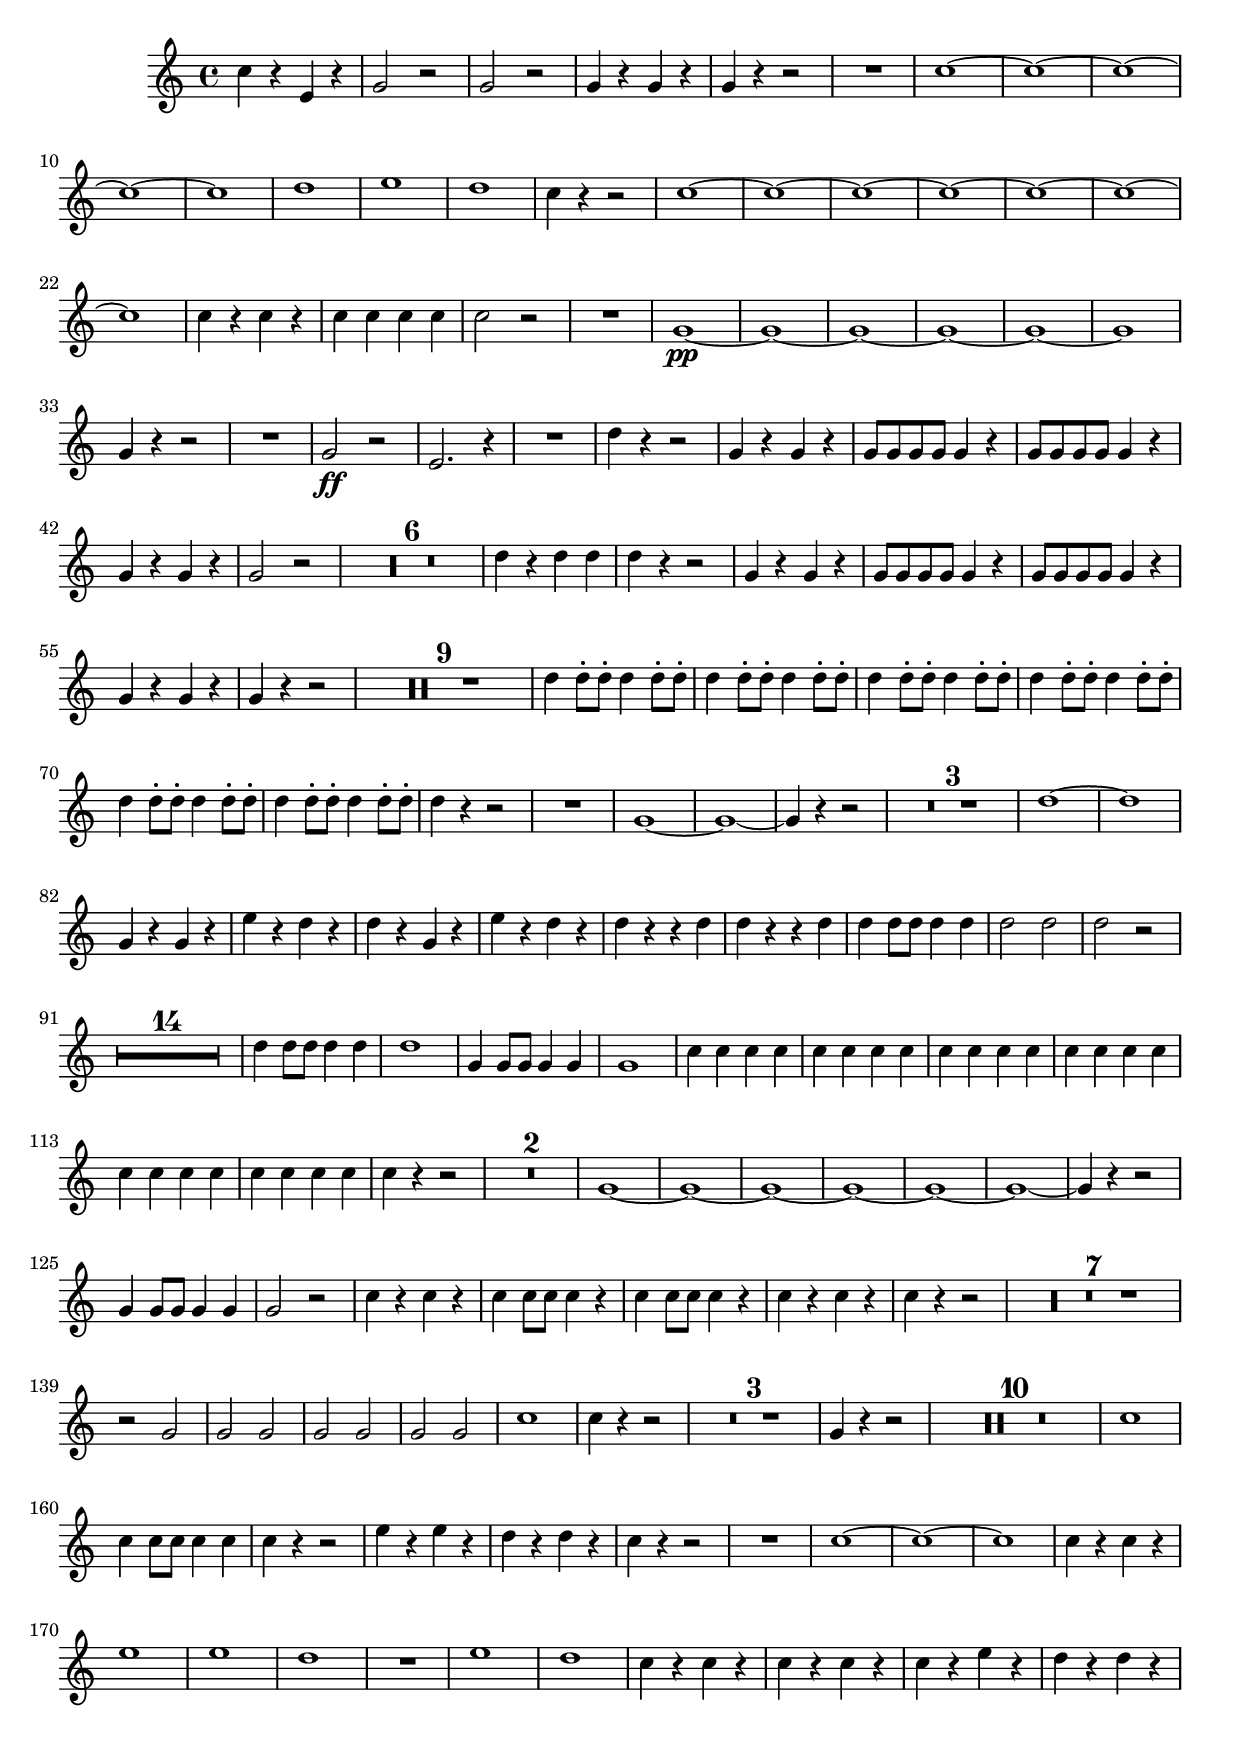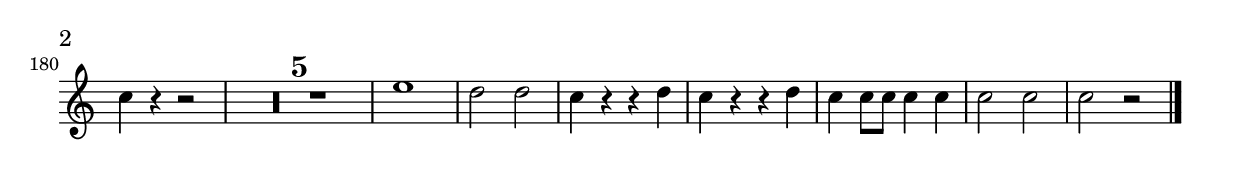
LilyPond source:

\version "2.16.0"      %Gossec - Symphonie si bémol
                        %Cor1 - 1er mvt
\relative c''{
\clef treble
\key c \major
\time 4/4




c4 r e, r
g2 r
g r
g4 r g r
g r r2 
R1
c ~
c ~
c ~
c ~
c
d
e
d
c4 r r2
c1 ~
c ~
c ~
c ~
c ~
c ~
c 
c4 r c r
c c c c
c2 r
R1
g\pp ~
g ~
g ~
g ~
g ~
g 
g4 r r2
R1
g2\ff r
e2. r4
R1
d'4 r r2
g,4 r g r
g8 g g g g4 r
g8 g g g g4 r
g r g r
g2 r 
\set Score.skipBars = ##t R1 * 6
%
%
%
%
%
d'4 r d d
d r r2
g,4 r g r
g8 g g g g4 r
g8 g g g g4 r
g r g r
g r r2
\set Score.skipBars = ##t R1 * 9
%
%
%
%
%
%
%
%
d'4 d8-. d-. d4 d8-. d-.
d4 d8-. d-. d4 d8-. d-.
d4 d8-. d-. d4 d8-. d-.
d4 d8-. d-. d4 d8-. d-.
d4 d8-. d-. d4 d8-. d-.
d4 d8-. d-. d4 d8-. d-.
d4 r r2
R1
g, ~
g ~
g4 r r2
\set Score.skipBars = ##t R1 * 3
%
%
d'1 ~
d
g,4 r g r
e' r d r
d r g, r
e' r d r 
d r r d
d r r d
d d8 d d4 d
d2 d
d r
\set Score.skipBars = ##t R1 * 14
%
%
%
%
%
%
%
%
%
%
%
%
%
d4 d8 d d4 d
d1
g,4 g8 g g4 g
g1
c4 c c c
c c c c
c c c c
c c c c
c c c c
c c c c
c r r2
\set Score.skipBars = ##t R1 * 2
%
g1 ~
g ~
g ~
g ~
g ~
g ~
g4 r r2
g4 g8 g g4 g
g2 r
c4 r c r
c c8 c c4 r
c c8 c c4 r
c r c r
c r r2
\set Score.skipBars = ##t R1 * 7
%
%
%
%
%
%
r2 g
g g
g g
g g
c1 
c4 r r2
\set Score.skipBars = ##t R1 * 3
%
%
g4 r r2
\set Score.skipBars = ##t R1 * 10
%
%
%
%
%
%
%
%
%
c1
c4 c8 c c4 c
c r r2
e4 r e r
d r d r
c r r2
R1
c ~
c ~
c
c4 r c r
e1
e
d
R1
e
d
c4 r c r
c r c r
c r e r
d r d r
c r r2
\set Score.skipBars = ##t R1 * 5
%
%
%
%
e1
d2 d
c4 r r d
c r r d
c c8 c c4 c
c2 c
c r \bar "|." 
}
